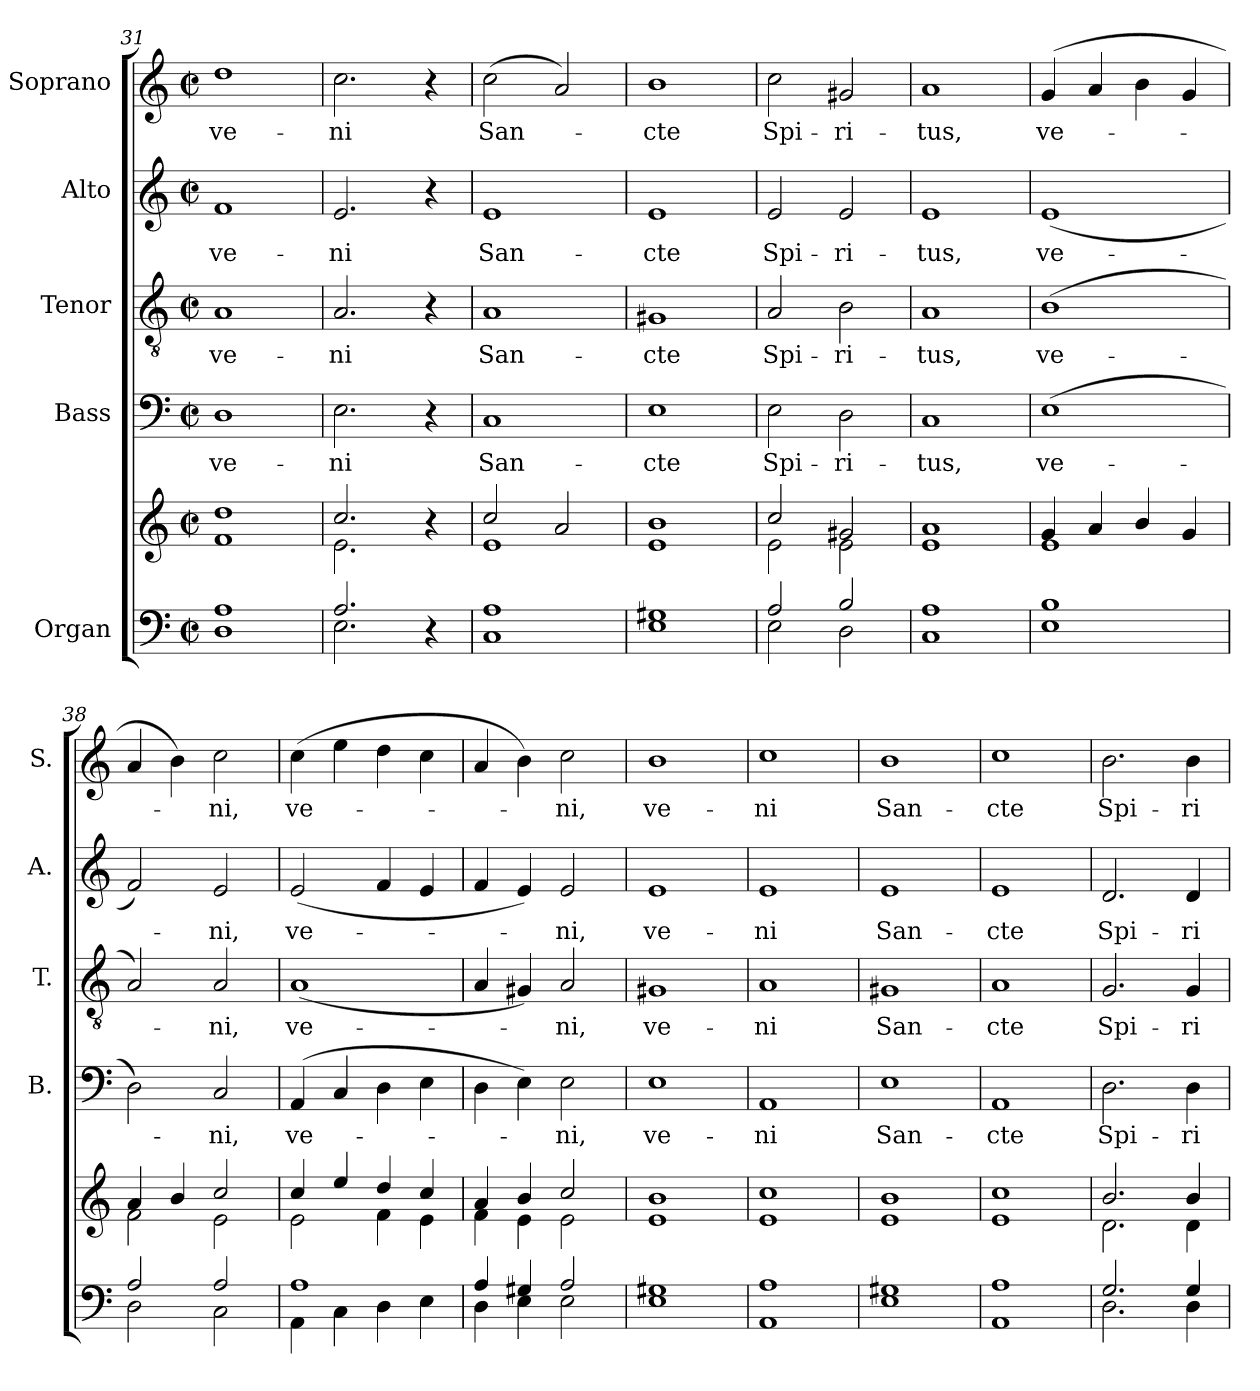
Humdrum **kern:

**kern	**kern	**kern	**text	**kern	**text	**kern	**text	**kern	**text
*part5	*part5	*part4	*part4	*part3	*part3	*part2	*part2	*part1	*part1
*staff6	*staff5	*staff4	*staff4	*staff3	*staff3	*staff2	*staff2	*staff1	*staff1
*I"Organ	*	*I"Bass	*	*I"Tenor	*	*I"Alto	*	*I"Soprano	*
*	*	*I'B.	*	*I'T.	*	*I'A.	*	*I'S.	*
*clefF4	*clefG2	*clefF4	*	*clefGv2	*	*clefG2	*	*clefG2	*
*M2/2	*M2/2	*M2/2	*	*M2/2	*	*M2/2	*	*M2/2	*
*met(c|)	*met(c|)	*met(c|)	*	*met(c|)	*	*met(c|)	*	*met(c|)	*
=31	=31	=31	=31	=31	=31	=31	=31	=31	=31
!	!	!	!LO:LY:b:cj	!	!LO:LY:b:cj	!	!LO:LY:b:cj	!	!LO:LY:b:cj
1A 1D	1f 1dd	1D	ve-	1A	ve-	1f	ve-	1dd	ve-
=32	=32	=32	=32	=32	=32	=32	=32	=32	=32
*^	*^	*	*	*	*	*	*	*	*
!	!	!	!	!	!LO:LY:b:cj	!	!LO:LY:b:cj	!	!LO:LY:b:cj	!	!LO:LY:b:cj
2.A/	2.E\	2.cc/	2.e\	2.E\	-ni	2.A/	-ni	2.e/	-ni	2.cc\	-ni
4r	4ryy	4r	4ryy	4r	.	4r	.	4r	.	4r	.
=33	=33	=33	=33	=33	=33	=33	=33	=33	=33	=33	=33
!	!	!	!	!	!LO:LY:b:cj	!	!LO:LY:b:cj	!	!LO:LY:b:cj	!	!LO:LY:b:cj
*v	*v	*	*	*	*	*	*	*	*	*	*
1C 1A	2cc/	1e	1C	San-	1A	San-	1e	San-	(>2cc\	San-
.	2a/	.	.	.	.	.	.	.	2a/)	.
*	*v	*v	*	*	*	*	*	*	*	*
=34	=34	=34	=34	=34	=34	=34	=34	=34	=34
!	!	!	!LO:LY:b:cj	!	!LO:LY:b:cj	!	!LO:LY:b:cj	!	!LO:LY:b:cj
1G#X 1E	1e 1b	1E	-cte	1G#X	-cte	1e	-cte	1b	-cte
!!LO:PB:g=z
=35	=35	=35	=35	=35	=35	=35	=35	=35	=35
*^	*^	*	*	*	*	*	*	*	*
!	!	!	!	!	!LO:LY:b:cj	!	!LO:LY:b:cj	!	!LO:LY:b:cj	!	!LO:LY:b:cj
2A/	2E\	2cc/	2e\	2E\	Spi-	2A/	Spi-	2e/	Spi-	2cc\	Spi-
!	!	!	!	!	!LO:LY:b:cj	!	!LO:LY:b:cj	!	!LO:LY:b:cj	!	!LO:LY:b:cj
2B/	2D\	2g#X/	2e\	2D\	-ri-	2B\	-ri-	2e/	-ri-	2g#X/	-ri-
=36	=36	=36	=36	=36	=36	=36	=36	=36	=36	=36	=36
!	!	!	!	!	!LO:LY:b:cj	!	!LO:LY:b:cj	!	!LO:LY:b:cj	!	!LO:LY:b:cj
*v	*v	*	*	*	*	*	*	*	*	*	*
*	*v	*v	*	*	*	*	*	*	*	*
1A 1C	1e 1a	1C	-tus,	1A	-tus,	1e	-tus,	1a	-tus,
=37	=37	=37	=37	=37	=37	=37	=37	=37	=37
*	*^	*	*	*	*	*	*	*	*
!	!	!	!	!LO:LY:b:cj	!	!LO:LY:b:cj	!	!LO:LY:b:cj	!	!LO:LY:b:cj
1E 1B	4g/	1e	(>1E	ve-	(>1B	ve-	(<1e	ve-	(>4g/	ve-
.	4a/	.	.	.	.	.	.	.	4a/	.
.	4b/	.	.	.	.	.	.	.	4b\	.
.	4g/	.	.	.	.	.	.	.	4g/	.
=38	=38	=38	=38	=38	=38	=38	=38	=38	=38	=38
*^	*	*	*	*	*	*	*	*	*	*
2A/	2D\	4a/	2f\	2D\)	.	2A/)	.	2f/)	.	4a/	.
.	.	4b/	.	.	.	.	.	.	.	4b\)	.
!	!	!	!	!	!LO:LY:b:cj	!	!LO:LY:b:cj	!	!LO:LY:b:cj	!	!LO:LY:b:cj
2A/	2C\	2cc/	2e\	2C/	-ni,	2A/	-ni,	2e/	-ni,	2cc\	-ni,
=39	=39	=39	=39	=39	=39	=39	=39	=39	=39	=39	=39
!	!	!	!	!	!LO:LY:b:cj	!	!LO:LY:b:cj	!	!LO:LY:b:cj	!	!LO:LY:b:cj
1A	4AA\	4cc/	2e\	(>4AA/	ve-	(>1A	ve-	(>2e/	ve-	(>4cc\	ve-
.	4C\	4ee/	.	4C/	.	.	.	.	.	4ee\	.
.	4D\	4dd/	4f\	4D\	.	.	.	4f/	.	4dd\	.
.	4E\	4cc/	4e\	4E\	.	.	.	4e/	.	4cc\	.
=40	=40	=40	=40	=40	=40	=40	=40	=40	=40	=40	=40
4A/	4D\	4a/	4f\	4D\	.	4A/	.	4f/	.	4a/	.
4G#X/	4E\	4b/	4e\	4E\)	.	4G#X/)	.	4e/)	.	4b\)	.
!	!	!	!	!	!LO:LY:b:cj	!	!LO:LY:b:cj	!	!LO:LY:b:cj	!	!LO:LY:b:cj
2A/	2E\	2cc/	2e\	2E\	-ni,	2A/	-ni,	2e/	-ni,	2cc\	-ni,
=41	=41	=41	=41	=41	=41	=41	=41	=41	=41	=41	=41
!	!	!	!	!	!LO:LY:b:cj	!	!LO:LY:b:cj	!	!LO:LY:b:cj	!	!LO:LY:b:cj
*v	*v	*	*	*	*	*	*	*	*	*	*
*	*v	*v	*	*	*	*	*	*	*	*
1G#X 1E	1e 1b	1E	ve-	1G#X	ve-	1e	ve-	1b	ve-
=42	=42	=42	=42	=42	=42	=42	=42	=42	=42
!	!	!	!LO:LY:b:rj	!	!LO:LY:b:rj	!	!LO:LY:b:rj	!	!LO:LY:b:rj
1A 1AA	1e 1cc	1AA	-ni	1A	-ni	1e	-ni	1cc	-ni
=43	=43	=43	=43	=43	=43	=43	=43	=43	=43
!	!	!	!LO:LY:b:cj	!	!LO:LY:b:cj	!	!LO:LY:b:cj	!	!LO:LY:b:cj
1G#X 1E	1e 1b	1E	San-	1G#X	San-	1e	San-	1b	San-
=44	=44	=44	=44	=44	=44	=44	=44	=44	=44
!	!	!	!LO:LY:b:cj	!	!LO:LY:b:cj	!	!LO:LY:b:cj	!	!LO:LY:b:cj
1A 1AA	1e 1cc	1AA	-cte	1A	-cte	1e	-cte	1cc	-cte
!!LO:PB:g=z
=45	=45	=45	=45	=45	=45	=45	=45	=45	=45
*^	*^	*	*	*	*	*	*	*	*
!	!	!	!	!	!LO:LY:b:cj	!	!LO:LY:b:cj	!	!LO:LY:b:cj	!	!LO:LY:b:cj
2.G/	2.D\	2.b/	2.d\	2.D\	Spi-	2.G/	Spi-	2.d/	Spi-	2.b\	Spi-
!	!	!	!	!	!LO:LY:b:cj	!	!LO:LY:b:cj	!	!LO:LY:b:cj	!	!LO:LY:b:cj
4G/	4D\	4b/	4d\	4D\	-ri-	4G/	-ri-	4d/	-ri-	4b\	-ri-
*v	*v	*	*	*	*	*	*	*	*	*	*
*	*v	*v	*	*	*	*	*	*	*	*
=	=	=	=	=	=	=	=	=	=
*-	*-	*-	*-	*-	*-	*-	*-	*-	*-
